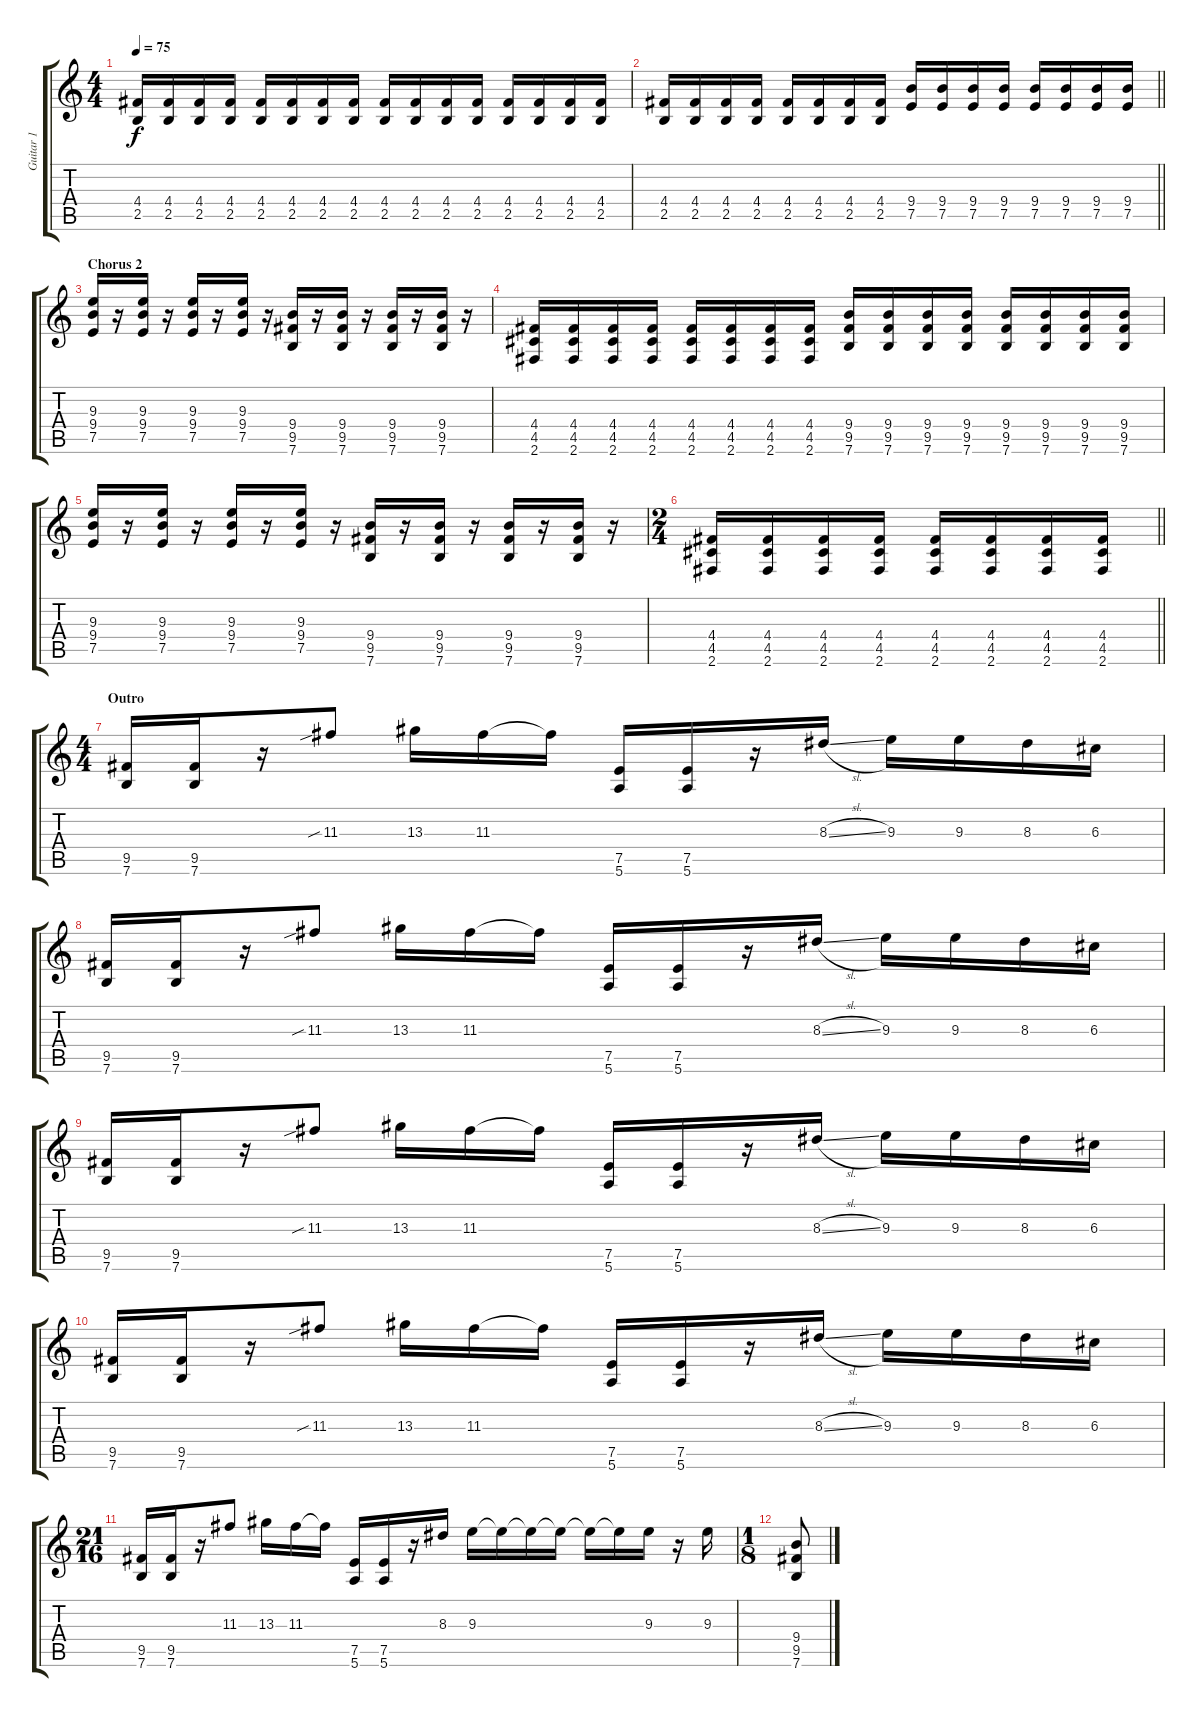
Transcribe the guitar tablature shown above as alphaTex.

\track ("Guitar 1" "Guitar 1") {instrument distortionguitar}
\staff {score tabs}
\tuning (E4 B3 G3 D3 A2 E2) {hide}
\ts (4 4)
\tempo 75
\clef g2
\ks c
(4.4 2.5).16{dy f} (4.4 2.5).16 (4.4 2.5).16 (4.4 2.5).16 (4.4 2.5).16 (4.4 2.5).16 (4.4 2.5).16 (4.4 2.5).16 (4.4 2.5).16 (4.4 2.5).16 (4.4 2.5).16 (4.4 2.5).16 (4.4 2.5).16 (4.4 2.5).16 (4.4 2.5).16 (4.4 2.5).16 |
\barLineRight lightlight
(4.4 2.5).16 (4.4 2.5).16 (4.4 2.5).16 (4.4 2.5).16 (4.4 2.5).16 (4.4 2.5).16 (4.4 2.5).16 (4.4 2.5).16 (9.4 7.5).16 (9.4 7.5).16 (9.4 7.5).16 (9.4 7.5).16 (9.4 7.5).16 (9.4 7.5).16 (9.4 7.5).16 (9.4 7.5).16 |
\section ("" "Chorus 2")
(9.3 9.4 7.5).16 r.16 (9.3 9.4 7.5).16 r.16 (9.3 9.4 7.5).16 r.16 (9.3 9.4 7.5).16 r.16 (9.4 9.5 7.6).16 r.16 (9.4 9.5 7.6).16 r.16 (9.4 9.5 7.6).16 r.16 (9.4 9.5 7.6).16 r.16 |
(4.4 4.5 2.6).16 (4.4 4.5 2.6).16 (4.4 4.5 2.6).16 (4.4 4.5 2.6).16 (4.4 4.5 2.6).16 (4.4 4.5 2.6).16 (4.4 4.5 2.6).16 (4.4 4.5 2.6).16 (9.4 9.5 7.6).16 (9.4 9.5 7.6).16 (9.4 9.5 7.6).16 (9.4 9.5 7.6).16 (9.4 9.5 7.6).16 (9.4 9.5 7.6).16 (9.4 9.5 7.6).16 (9.4 9.5 7.6).16 |
(9.3 9.4 7.5).16 r.16 (9.3 9.4 7.5).16 r.16 (9.3 9.4 7.5).16 r.16 (9.3 9.4 7.5).16 r.16 (9.4 9.5 7.6).16 r.16 (9.4 9.5 7.6).16 r.16 (9.4 9.5 7.6).16 r.16 (9.4 9.5 7.6).16 r.16 |
\ts (2 4)
\barLineRight lightlight
(4.4 4.5 2.6).16 (4.4 4.5 2.6).16 (4.4 4.5 2.6).16 (4.4 4.5 2.6).16 (4.4 4.5 2.6).16 (4.4 4.5 2.6).16 (4.4 4.5 2.6).16 (4.4 4.5 2.6).16 |
\ts (4 4)
\section ("" "Outro")
(9.5 7.6).16 (9.5 7.6).16 r.16 11.3{sib}.8 13.3.16 11.3.16 11.3{t}.16 (7.5 5.6).16 (7.5 5.6).16 r.16 8.3{sl}.16 9.3.16 9.3.16 8.3.16 6.3.16 |
(9.5 7.6).16 (9.5 7.6).16 r.16 11.3{sib}.8 13.3.16 11.3.16 11.3{t}.16 (7.5 5.6).16 (7.5 5.6).16 r.16 8.3{sl}.16 9.3.16 9.3.16 8.3.16 6.3.16 |
(9.5 7.6).16 (9.5 7.6).16 r.16 11.3{sib}.8 13.3.16 11.3.16 11.3{t}.16 (7.5 5.6).16 (7.5 5.6).16 r.16 8.3{sl}.16 9.3.16 9.3.16 8.3.16 6.3.16 |
(9.5 7.6).16 (9.5 7.6).16 r.16 11.3{sib}.8 13.3.16 11.3.16 11.3{t}.16 (7.5 5.6).16 (7.5 5.6).16 r.16 8.3{sl}.16 9.3.16 9.3.16 8.3.16 6.3.16 |
\ts (21 16)
(9.5 7.6).16 (9.5 7.6).16 r.16 11.3.8 13.3.16 11.3.16 11.3{t}.16 (7.5 5.6).16 (7.5 5.6).16 r.16 8.3.16 9.3.16 9.3{t}.16 9.3{t}.16 9.3{t}.16 9.3{t}.16 9.3{t}.16 9.3.16 r.16 9.3.16 |
\ts (1 8)
(9.4 9.5 7.6).8
